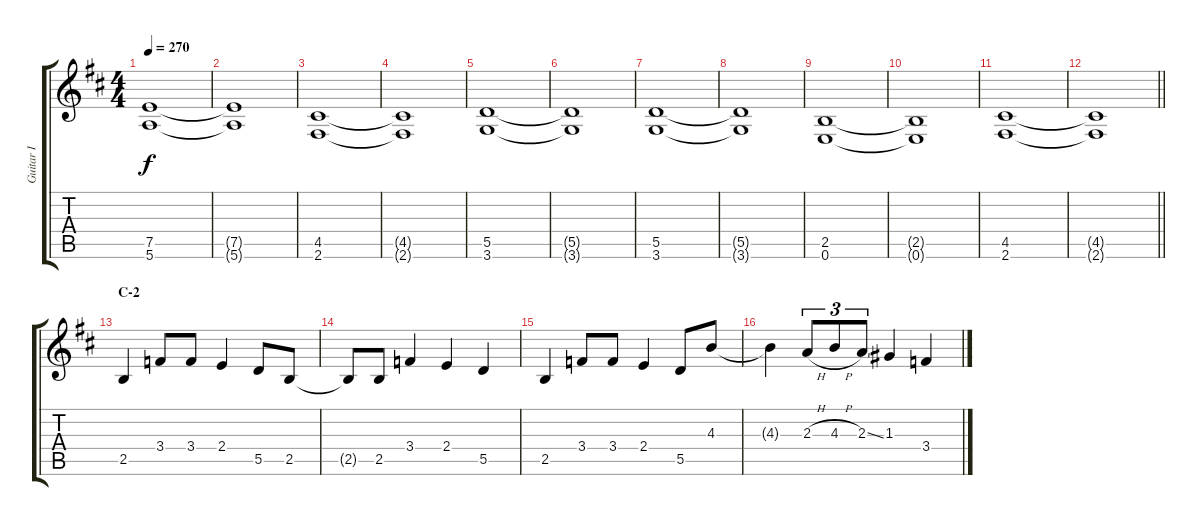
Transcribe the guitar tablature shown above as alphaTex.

\track ("Guitar I" "Guitar I") {instrument overdrivenguitar}
\staff {score tabs}
\tuning (E4 B3 G3 D3 A2 E2) {hide}
\ts (4 4)
\tempo 270
\clef g2
\ks d
(7.5 5.6).1{dy f} |
(7.5{t} 5.6{t}).1 |
(4.5 2.6).1 |
(4.5{t} 2.6{t}).1 |
(5.5 3.6).1 |
(5.5{t} 3.6{t}).1 |
(5.5 3.6).1 |
(5.5{t} 3.6{t}).1 |
(2.5 0.6).1 |
(2.5{t} 0.6{t}).1 |
(4.5 2.6).1 |
\barLineRight lightlight
(4.5{t} 2.6{t}).1 |
\section ("" "C-2")
2.5.4 3.4.8 3.4.8 2.4.4 5.5.8 2.5.8 |
2.5{t}.8 2.5.8 3.4.4 2.4.4 5.5.4 |
2.5.4 3.4.8 3.4.8 2.4.4 5.5.8 4.3.8 |
4.3{t}.4 2.3{h}.8{tu (3 2)} 4.3{h}.8{tu (3 2)} 2.3{ss}.8{tu (3 2)} 1.3.4 3.4.4
